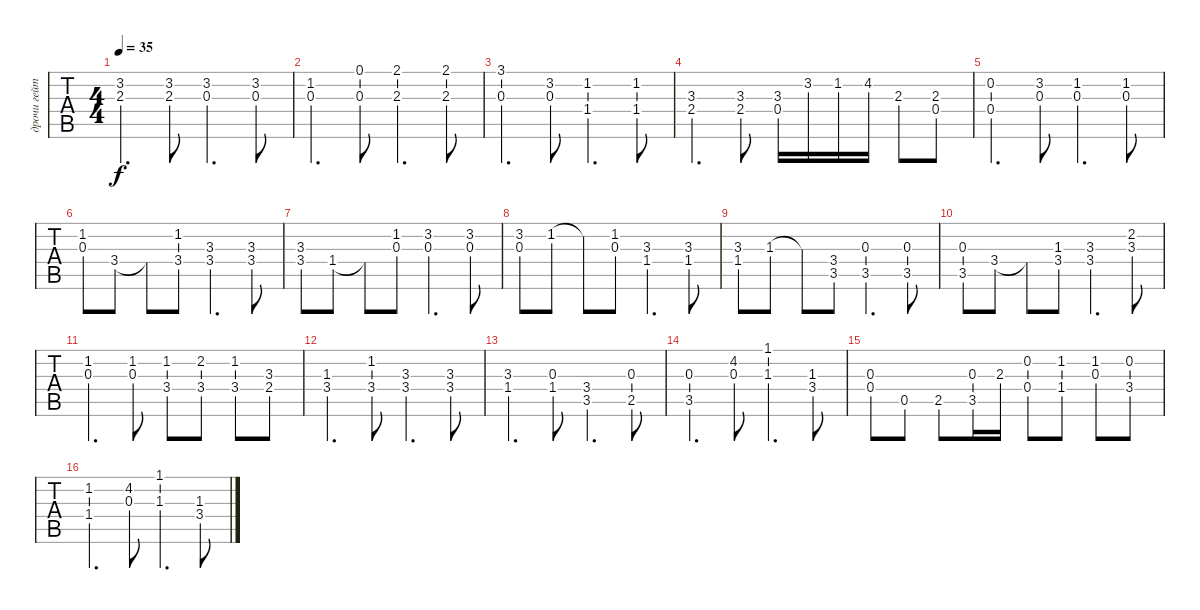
\track ("дрочи гейтару" "дрочи гейт") {instrument distortionguitar}
\staff {tabs}
\tuning (C4 G3 Eb3 Bb2 F2 C2) {hide}
\ts (4 4)
\tempo 35
\clef g2
\ks cminor
(3.2 2.3).4{d dy f} (3.2 2.3).8 (3.2 0.3).4{d} (3.2 0.3).8 |
(1.2 0.3).4{d} (0.1 0.3).8 (2.1 2.3).4{d} (2.1 2.3).8 |
(3.1 0.3).4{d} (3.2 0.3).8 (1.2 1.4).4{d} (1.2 1.4).8 |
(3.3 2.4).4{d} (3.3 2.4).8 (3.3 0.4).16 3.2.16 1.2.16 4.2.16 2.3.8 (2.3 0.4).8 |
(0.2 0.4).4{d} (3.2 0.3).8 (1.2 0.3).4{d} (1.2 0.3).8 |
(1.2 0.3).8 3.4.8 3.4{t}.8 (1.2 3.4).8 (3.3 3.4).4{d} (3.3 3.4).8 |
(3.3 3.4).8 1.4.8 1.4{t}.8 (1.2 0.3).8 (3.2 0.3).4{d} (3.2 0.3).8 |
(3.2 0.3).8 1.2.8 1.2{t}.8 (1.2 0.3).8 (3.3 1.4).4{d} (3.3 1.4).8 |
(3.3 1.4).8 1.3.8 1.3{t}.8 (3.4 3.5).8 (0.3 3.5).4{d} (0.3 3.5).8 |
(0.3 3.5).8 3.4.8 3.4{t}.8 (1.3 3.4).8 (3.3 3.4).4{d} (2.2 3.3).8 |
(1.2 0.3).4{d} (1.2 0.3).8 (1.2 3.4).8 (2.2 3.4).8 (1.2 3.4).8 (3.3 2.4).8 |
(1.3 3.4).4{d} (1.2 3.4).8 (3.3 3.4).4{d} (3.3 3.4).8 |
(3.3 1.4).4{d} (0.3 1.4).8 (3.4 3.5).4{d} (0.3 2.5).8 |
(0.3 3.5).4{d} (4.2 0.3).8 (1.1 1.3).4{d} (1.3 3.4).8 |
(0.3 0.4).8 0.5.8 2.5.8 (0.3 3.5).16 2.3.16 (0.2 0.4).8 (1.2 1.4).8 (1.2 0.3).8 (0.2 3.4).8 |
(1.2 1.4).4{d} (4.2 0.3).8 (1.1 1.3).4{d} (1.3 3.4).8
